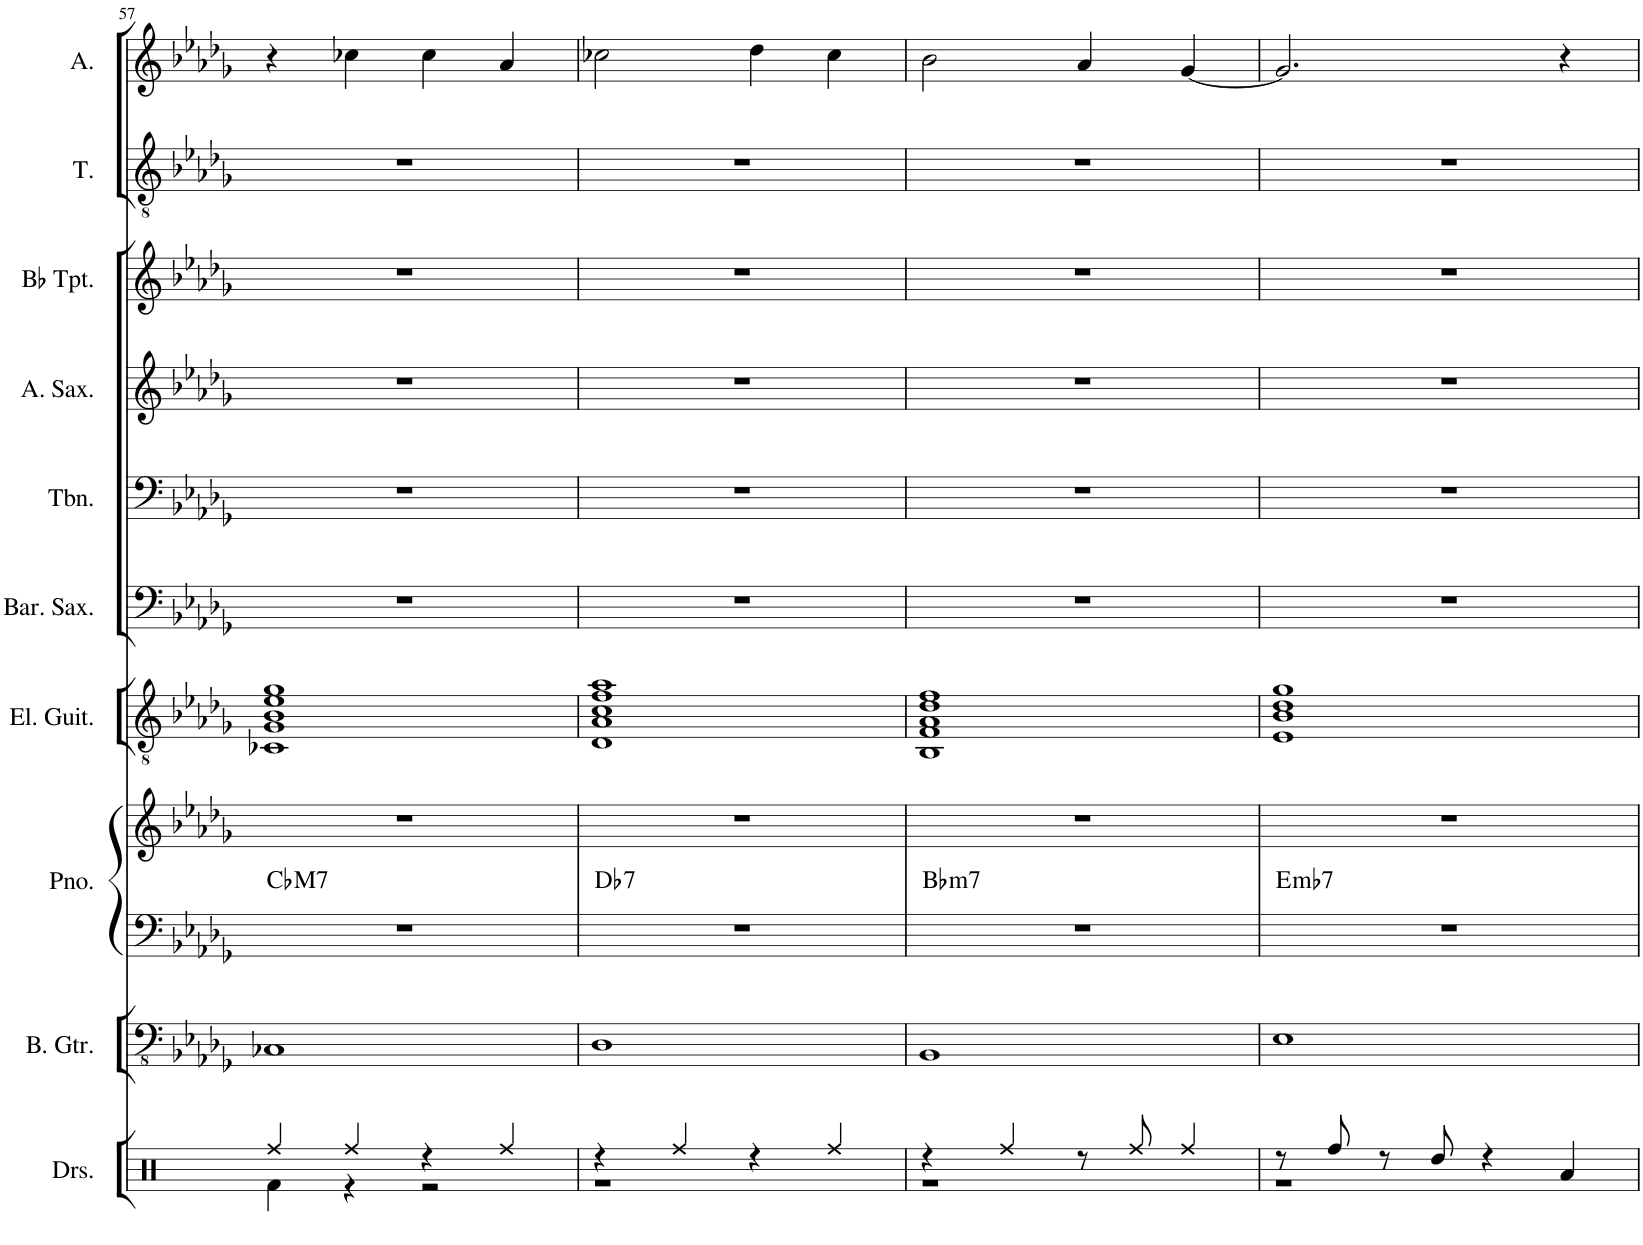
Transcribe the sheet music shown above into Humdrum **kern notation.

**kern	**kern	**kern	**kern	**harte	**kern	**kern	**kern	**kern	**kern	**kern	**kern
*part10	*part9	*part8	*part8	*part8	*part7	*part6	*part5	*part4	*part3	*part2	*part1
*staff11	*staff10	*staff9	*staff8	*	*staff7	*staff6	*staff5	*staff4	*staff3	*staff2	*staff1
*I"Drumset	*I"Bass Guitar	*I"Piano	*	*	*I"Electric Guitar	*I"Baritone Saxophone	*I"Trombone	*I"Alto Saxophone	*I"Bb Trumpet	*I"Tenor	*I"Alto
*I'Drs.	*I'B. Gtr.	*I'Pno.	*	*	*I'El. Guit.	*I'Bar. Sax.	*I'Tbn.	*I'A. Sax.	*I'Bb Tpt.	*I'T.	*I'A.
!!LO:PB:g=z
*clefX	*clefFv4	*clefF4	*clefG2	*	*clefGv2	*clefF4	*clefF4	*clefG2	*clefG2	*clefGv2	*clefG2
*	*	*	*	*	*	*ITrd12c21	*	*ITrd5c9	*ITrd1c2	*	*
*k[]	*k[b-e-a-d-g-]	*k[b-e-a-d-g-]	*k[b-e-a-d-g-]	*	*k[b-e-a-d-g-]	*k[b-e-a-d-g-]	*k[b-e-a-d-g-]	*k[b-e-a-d-g-]	*k[b-e-a-d-g-]	*k[b-e-a-d-g-]	*k[b-e-a-d-g-]
*M2/2	*M2/2	*M2/2	*M2/2	*	*M2/2	*M2/2	*M2/2	*M2/2	*M2/2	*M2/2	*M2/2
*met(c|)	*met(c|)	*met(c|)	*met(c|)	*	*met(c|)	*met(c|)	*met(c|)	*met(c|)	*met(c|)	*met(c|)	*met(c|)
=57	=57	=57	=57	=57	=57	=57	=57	=57	=57	=57	=57
*^	*	*	*	*	*	*	*	*	*	*	*
!	!	!	!	!	!LO:H:kt=M7	!	!	!	!	!	!	!
4Rff/	4Rf\	1CC-X	1r	1r	Cb:maj7	1C-X 1G- 1B- 1e- 1g-	1r	1r	1r	1r	1r	4r
4Rff/	4r	.	.	.	.	.	.	.	.	.	.	4cc-X\
4r	2r	.	.	.	.	.	.	.	.	.	.	4cc-\
4Rff/	.	.	.	.	.	.	.	.	.	.	.	4a-/
=58	=58	=58	=58	=58	=58	=58	=58	=58	=58	=58	=58	=58
!	!	!	!	!	!LO:H:kt=7	!	!	!	!	!	!	!
4r	1r	1DD-	1r	1r	Db:7	1D- 1A- 1c 1f 1a-	1r	1r	1r	1r	1r	2cc-X\
4Rff/	.	.	.	.	.	.	.	.	.	.	.	.
4r	.	.	.	.	.	.	.	.	.	.	.	4dd-\
4Rff/	.	.	.	.	.	.	.	.	.	.	.	4cc-\
=59	=59	=59	=59	=59	=59	=59	=59	=59	=59	=59	=59	=59
!	!	!	!	!	!LO:H:kt=m7	!	!	!	!	!	!	!
4r	1r	1BBB-	1r	1r	Bb:min7	1BB- 1F 1A- 1d- 1f	1r	1r	1r	1r	1r	2b-\
4Rff/	.	.	.	.	.	.	.	.	.	.	.	.
8r	.	.	.	.	.	.	.	.	.	.	.	4a-/
8Rff/	.	.	.	.	.	.	.	.	.	.	.	.
4Rff/	.	.	.	.	.	.	.	.	.	.	.	[4g-/
=60	=60	=60	=60	=60	=60	=60	=60	=60	=60	=60	=60	=60
!	!	!	!	!	!LO:H:kt=m	!	!	!	!	!	!	!
8r	1r	1EE-	1r	1r	E:min7	1E- 1B- 1d- 1g-	1r	1r	1r	1r	1r	2.g-/]
8Rff/	.	.	.	.	.	.	.	.	.	.	.	.
8r	.	.	.	.	.	.	.	.	.	.	.	.
8Rdd/	.	.	.	.	.	.	.	.	.	.	.	.
4r	.	.	.	.	.	.	.	.	.	.	.	.
4Ra/	.	.	.	.	.	.	.	.	.	.	.	4r
*v	*v	*	*	*	*	*	*	*	*	*	*	*
=	=	=	=	=	=	=	=	=	=	=	=
*-	*-	*-	*-	*-	*-	*-	*-	*-	*-	*-	*-
